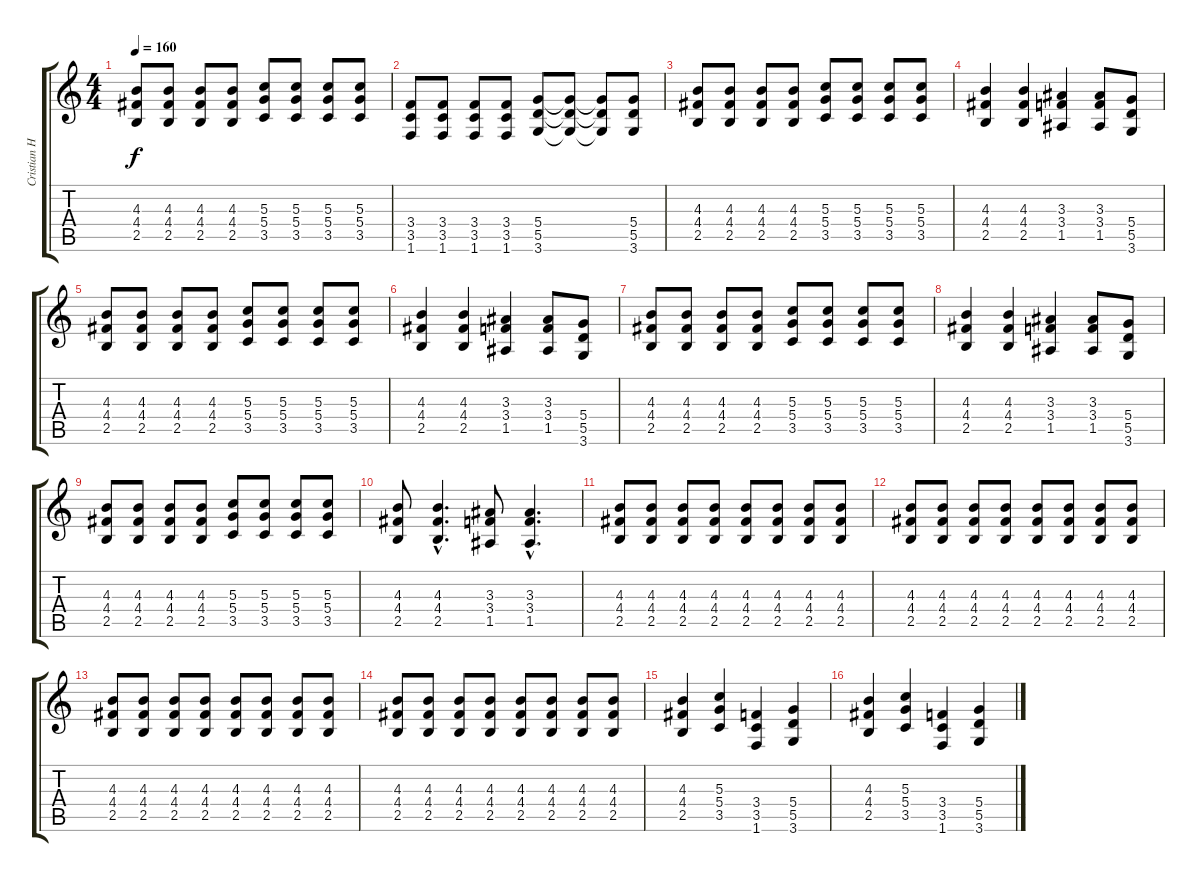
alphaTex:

\track ("Cristian Humberto Aldana (Guitarra 1)" "Cristian H") {instrument distortionguitar}
\staff {score tabs}
\tuning (E4 B3 G3 D3 A2 E2) {hide}
\ts (4 4)
\tempo 160
\clef g2
\ks c
(4.3 4.4 2.5).8{dy f} (4.3 4.4 2.5).8 (4.3 4.4 2.5).8 (4.3 4.4 2.5).8 (5.3 5.4 3.5).8 (5.3 5.4 3.5).8 (5.3 5.4 3.5).8 (5.3 5.4 3.5).8 |
(3.4 3.5 1.6).8 (3.4 3.5 1.6).8 (3.4 3.5 1.6).8 (3.4 3.5 1.6).8 (5.4 5.5 3.6).8 (5.4{t} 5.5{t} 3.6{t}).8 (5.4{t} 5.5{t} 3.6{t}).8 (5.4 5.5 3.6).8 |
(4.3 4.4 2.5).8 (4.3 4.4 2.5).8 (4.3 4.4 2.5).8 (4.3 4.4 2.5).8 (5.3 5.4 3.5).8 (5.3 5.4 3.5).8 (5.3 5.4 3.5).8 (5.3 5.4 3.5).8 |
(4.3 4.4 2.5).4 (4.3 4.4 2.5).4 (3.3 3.4 1.5).4 (3.3 3.4 1.5).8 (5.4 5.5 3.6).8 |
(4.3 4.4 2.5).8 (4.3 4.4 2.5).8 (4.3 4.4 2.5).8 (4.3 4.4 2.5).8 (5.3 5.4 3.5).8 (5.3 5.4 3.5).8 (5.3 5.4 3.5).8 (5.3 5.4 3.5).8 |
(4.3 4.4 2.5).4 (4.3 4.4 2.5).4 (3.3 3.4 1.5).4 (3.3 3.4 1.5).8 (5.4 5.5 3.6).8 |
(4.3 4.4 2.5).8 (4.3 4.4 2.5).8 (4.3 4.4 2.5).8 (4.3 4.4 2.5).8 (5.3 5.4 3.5).8 (5.3 5.4 3.5).8 (5.3 5.4 3.5).8 (5.3 5.4 3.5).8 |
(4.3 4.4 2.5).4 (4.3 4.4 2.5).4 (3.3 3.4 1.5).4 (3.3 3.4 1.5).8 (5.4 5.5 3.6).8 |
(4.3 4.4 2.5).8 (4.3 4.4 2.5).8 (4.3 4.4 2.5).8 (4.3 4.4 2.5).8 (5.3 5.4 3.5).8 (5.3 5.4 3.5).8 (5.3 5.4 3.5).8 (5.3 5.4 3.5).8 |
(4.3 4.4 2.5).8 (4.3{hac} 4.4{hac} 2.5{hac}).4{d} (3.3 3.4 1.5).8 (3.3{hac} 3.4{hac} 1.5{hac}).4{d} |
(4.3 4.4 2.5).8 (4.3 4.4 2.5).8 (4.3 4.4 2.5).8 (4.3 4.4 2.5).8 (4.3 4.4 2.5).8 (4.3 4.4 2.5).8 (4.3 4.4 2.5).8 (4.3 4.4 2.5).8 |
(4.3 4.4 2.5).8 (4.3 4.4 2.5).8 (4.3 4.4 2.5).8 (4.3 4.4 2.5).8 (4.3 4.4 2.5).8 (4.3 4.4 2.5).8 (4.3 4.4 2.5).8 (4.3 4.4 2.5).8 |
(4.3 4.4 2.5).8 (4.3 4.4 2.5).8 (4.3 4.4 2.5).8 (4.3 4.4 2.5).8 (4.3 4.4 2.5).8 (4.3 4.4 2.5).8 (4.3 4.4 2.5).8 (4.3 4.4 2.5).8 |
(4.3 4.4 2.5).8 (4.3 4.4 2.5).8 (4.3 4.4 2.5).8 (4.3 4.4 2.5).8 (4.3 4.4 2.5).8 (4.3 4.4 2.5).8 (4.3 4.4 2.5).8 (4.3 4.4 2.5).8 |
(4.3 4.4 2.5).4 (5.3 5.4 3.5).4 (3.4 3.5 1.6).4 (5.4 5.5 3.6).4 |
(4.3 4.4 2.5).4 (5.3 5.4 3.5).4 (3.4 3.5 1.6).4 (5.4 5.5 3.6).4
